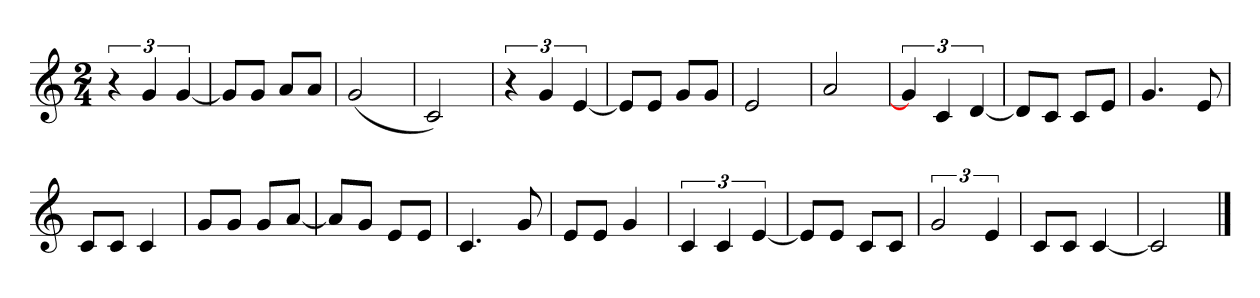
**kern
*part1
*staff1
*clefG2
*k[]
*M2/4
=1
6r
6g
[6g
=
8g/L]
8g/J
8a/L
8a/J
=
(2g
=
2c)
=
6r
6g
[6e
=
8e/L]
8e/J
8g/L
8g/J
=
2e
=
2a
=
6g]
6c
[6d
=
8d/L]
8c/J
8c/L
8e/J
=
4.g
8e
=
8c/L
8c/J
4c
=
8g/L
8g/J
8g/L
[8a/J
=
8a/L]
8g/J
8e/L
8e/J
=
4.c
8g
=
8e/L
8e/J
4g
=
6c
6c
[6e
=
8e/L]
8e/J
8c/L
8c/J
=
3g
6e
=
8c/L
8c/J
[4c
=
2c]
==
*-
